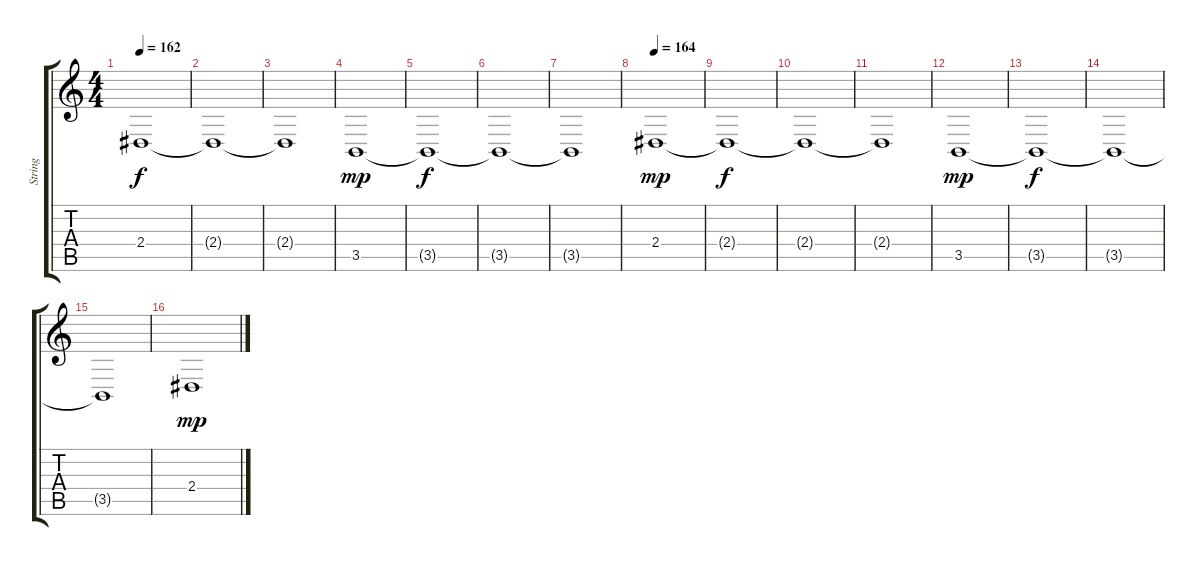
\track ("String" "String") {instrument stringensemble2}
\staff {score tabs}
\tuning (Eb4 Bb3 Gb3 Db3 Ab2 Eb2) {hide}
\ts (4 4)
\tempo 162
\clef g2
\ks c
2.4{t}.1{dy f} |
2.4{t}.1 |
2.4{t}.1 |
3.5.1{dy mp} |
3.5{t}.1{dy f} |
3.5{t}.1 |
3.5{t}.1 |
\tempo 164
2.4.1{dy mp} |
2.4{t}.1{dy f} |
2.4{t}.1 |
2.4{t}.1 |
3.5.1{dy mp} |
3.5{t}.1{dy f} |
3.5{t}.1 |
3.5{t}.1 |
2.4.1{dy mp}
